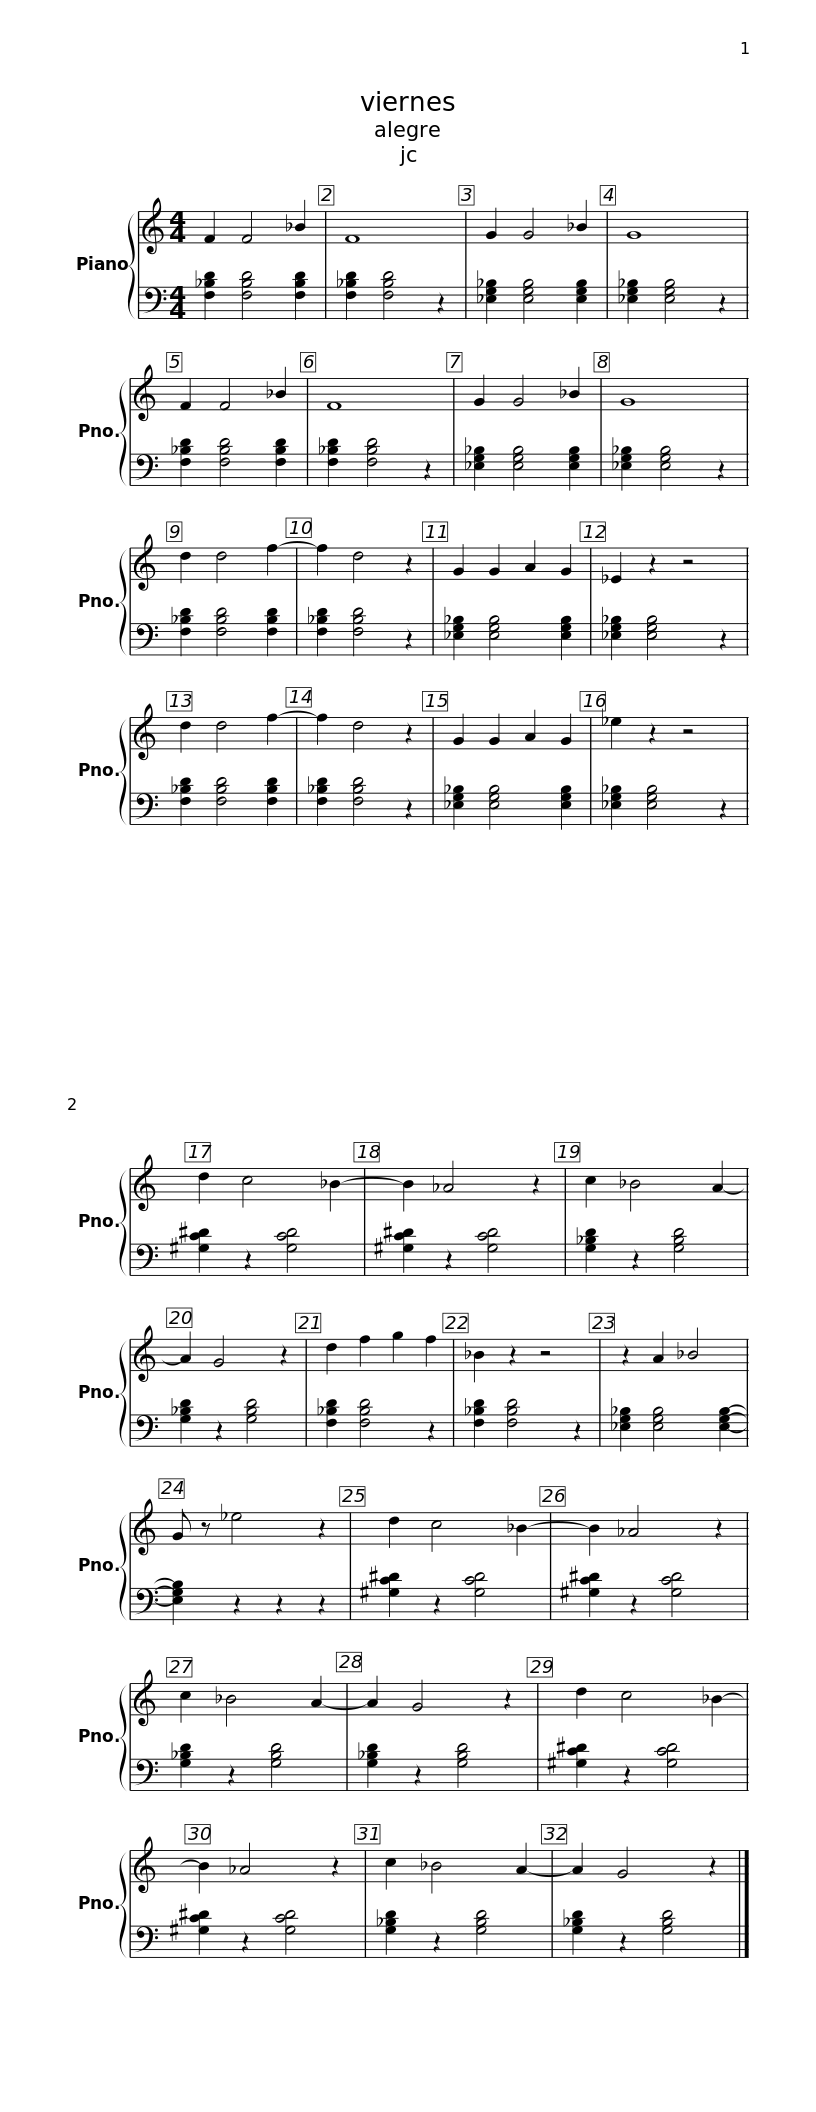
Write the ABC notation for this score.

X:1
%%score { 1 | 2 }
L:1/8
M:4/4
I:linebreak $
K:C
V:1 treble
V:2 bass
V:1
 F2 F4 _B2 | F8 | G2 G4 _B2 | G8 |$ F2 F4 _B2 | %5
 F8 | G2 G4 _B2 | G8 |$ d2 d4 f2- | f2 d4 z2 | %10
 G2 G2 A2 G2 | _E2 z2 z4 |$ d2 d4 f2- | f2 d4 z2 | G2 G2 A2 G2 | %15
 _e2 z2 z4 |$ d2 c4 _B2- | B2 _A4 z2 | c2 _B4 A2- | A2 G4 z2 |$ %20
 d2 f2 g2 f2 | _B2 z2 z4 | z2 A2 _B4 | G z _e4 z2 |$ d2 c4 _B2- | %25
 B2 _A4 z2 | c2 _B4 A2- | A2 G4 z2 |$ d2 c4 _B2- | B2 _A4 z2 | %30
 c2 _B4 A2- | A2 G4 z2 |] %32
V:2
 [F,_B,D]2 [F,B,D]4 [F,B,D]2 | [F,_B,D]2 [F,B,D]4 z2 | [_E,G,_B,]2 [E,G,B,]4 [E,G,B,]2 | [_E,G,_B,]2 [E,G,B,]4 z2 |$ [F,_B,D]2 [F,B,D]4 [F,B,D]2 | %5
 [F,_B,D]2 [F,B,D]4 z2 | [_E,G,_B,]2 [E,G,B,]4 [E,G,B,]2 | [_E,G,_B,]2 [E,G,B,]4 z2 |$ [F,_B,D]2 [F,B,D]4 [F,B,D]2 | [F,_B,D]2 [F,B,D]4 z2 | %10
 [_E,G,_B,]2 [E,G,B,]4 [E,G,B,]2 | [_E,G,_B,]2 [E,G,B,]4 z2 |$ [F,_B,D]2 [F,B,D]4 [F,B,D]2 | [F,_B,D]2 [F,B,D]4 z2 | [_E,G,_B,]2 [E,G,B,]4 [E,G,B,]2 | %15
 [_E,G,_B,]2 [E,G,B,]4 z2 |$ [^G,C^D]2 z2 [G,CD]4 | [^G,C^D]2 z2 [G,CD]4 | [G,_B,D]2 z2 [G,B,D]4 | [G,_B,D]2 z2 [G,B,D]4 |$ %20
 [F,_B,D]2 [F,B,D]4 z2 | [F,_B,D]2 [F,B,D]4 z2 | [_E,G,_B,]2 [E,G,B,]4 [E,G,B,]2- | [E,G,B,]2 z2 z2 z2 |$ [^G,C^D]2 z2 [G,CD]4 | %25
 [^G,C^D]2 z2 [G,CD]4 | [G,_B,D]2 z2 [G,B,D]4 | [G,_B,D]2 z2 [G,B,D]4 |$ [^G,C^D]2 z2 [G,CD]4 | [^G,C^D]2 z2 [G,CD]4 | %30
 [G,_B,D]2 z2 [G,B,D]4 | [G,_B,D]2 z2 [G,B,D]4 |] %32
